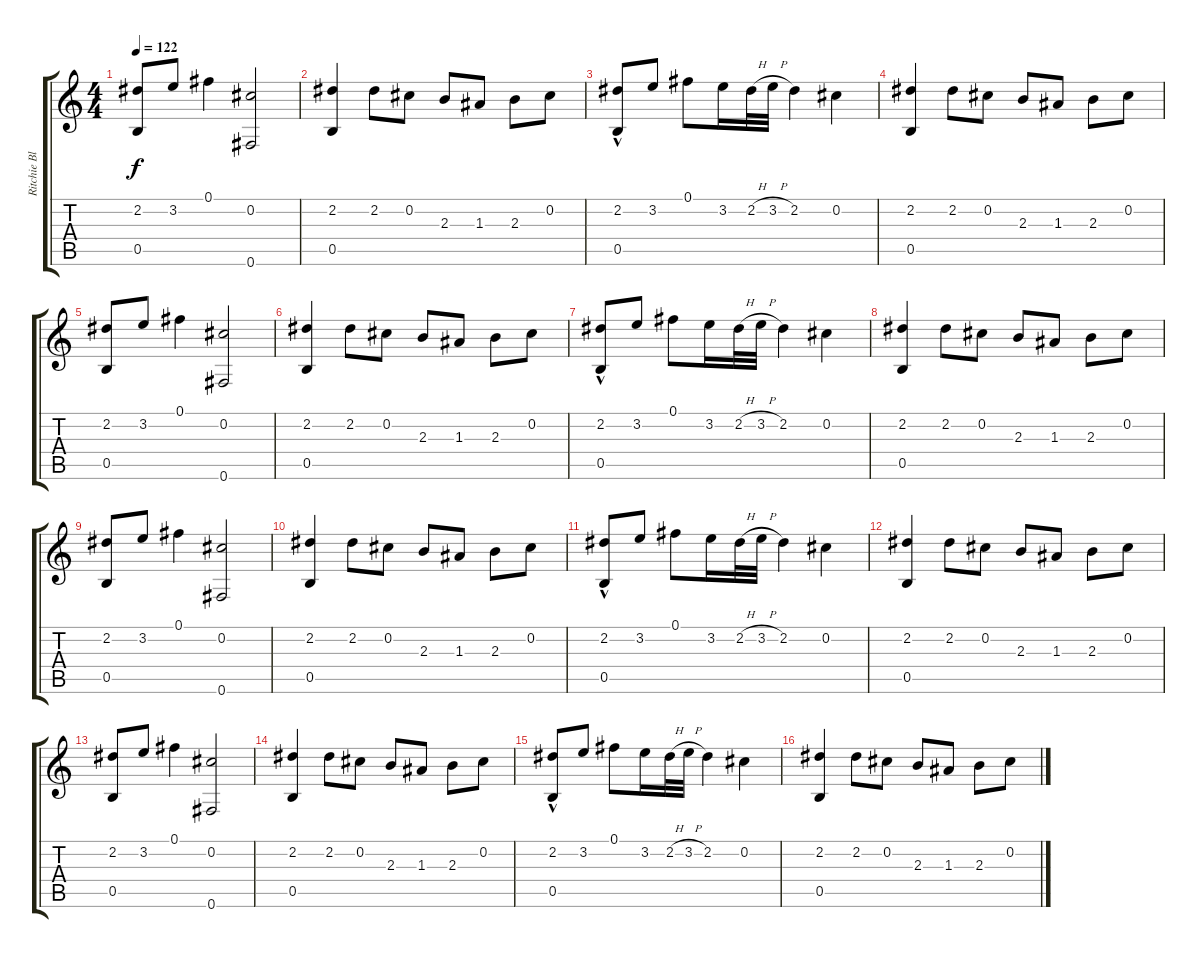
\track ("Ritchie Blackmore" "Ritchie Bl") {instrument acousticguitarsteel}
\staff {score tabs}
\tuning (Gb4 Db4 A3 E3 B2 Gb2) {hide}
\ts (4 4)
\tempo 122
\clef g2
\ks c
(2.2 0.5).8{dy f} 3.2.8 0.1.4 (0.2 0.6).2 |
(2.2 0.5).4 2.2.8 0.2.8 2.3.8 1.3.8 2.3.8 0.2.8 |
(2.2 0.5{hac}).8 3.2.8 0.1.8 3.2.16 2.2{h}.32 3.2{h}.32 2.2.4 0.2.4 |
(2.2 0.5).4 2.2.8 0.2.8 2.3.8 1.3.8 2.3.8 0.2.8 |
(2.2 0.5).8 3.2.8 0.1.4 (0.2 0.6).2 |
(2.2 0.5).4 2.2.8 0.2.8 2.3.8 1.3.8 2.3.8 0.2.8 |
(2.2 0.5{hac}).8 3.2.8 0.1.8 3.2.16 2.2{h}.32 3.2{h}.32 2.2.4 0.2.4 |
(2.2 0.5).4 2.2.8 0.2.8 2.3.8 1.3.8 2.3.8 0.2.8 |
(2.2 0.5).8 3.2.8 0.1.4 (0.2 0.6).2 |
(2.2 0.5).4 2.2.8 0.2.8 2.3.8 1.3.8 2.3.8 0.2.8 |
(2.2 0.5{hac}).8 3.2.8 0.1.8 3.2.16 2.2{h}.32 3.2{h}.32 2.2.4 0.2.4 |
(2.2 0.5).4 2.2.8 0.2.8 2.3.8 1.3.8 2.3.8 0.2.8 |
(2.2 0.5).8 3.2.8 0.1.4 (0.2 0.6).2 |
(2.2 0.5).4 2.2.8 0.2.8 2.3.8 1.3.8 2.3.8 0.2.8 |
(2.2 0.5{hac}).8 3.2.8 0.1.8 3.2.16 2.2{h}.32 3.2{h}.32 2.2.4 0.2.4 |
(2.2 0.5).4 2.2.8 0.2.8 2.3.8 1.3.8 2.3.8 0.2.8
